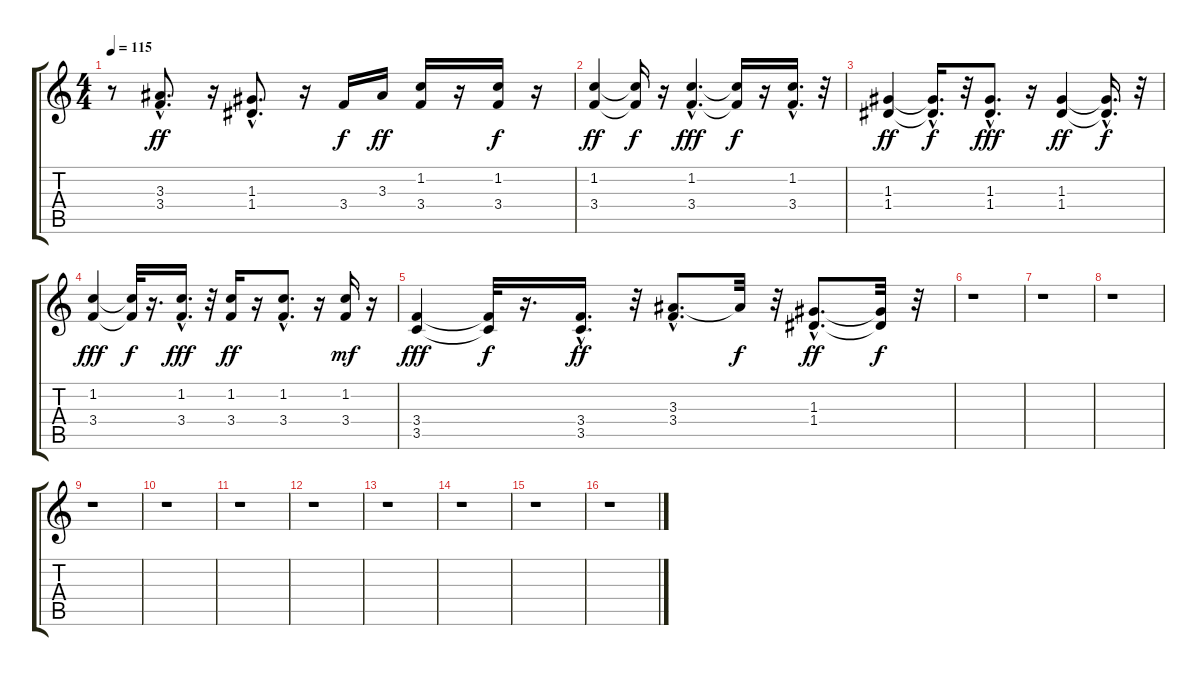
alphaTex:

\track "" {instrument overdrivenguitar}
\staff {score tabs}
\tuning (E4 B3 G3 D3 A2 E2) {hide}
\ts (4 4)
\tempo 115
\clef g2
\ks c
r.8{dy f} (3.3{hac} 3.4{hac}).8{d dy ff} r.16 (1.3{hac} 1.4).8{d} r.16 3.4.16{dy f} 3.3.16{dy ff} (1.2 3.4).16 r.16 (1.2 3.4).16{dy f} r.16 |
(1.2 3.4).4{dy ff} (1.2{t} 3.4{t}).16{dy f} r.16 (1.2{hac} 3.4{hac}).4{d dy fff} (1.2{t} 3.4{t}).16{dy f} r.16 (1.2{hac} 3.4).16{d} r.32 |
(1.3 1.4).4{dy ff} (1.3{hac t} 1.4{t}).16{d dy f} r.32 (1.3{hac} 1.4{hac}).8{d dy fff} r.16 (1.3 1.4).4{dy ff} (1.3{hac t} 1.4{hac t}).16{d dy f} r.32 |
(1.2 3.4).4{dy fff} (1.2{t} 3.4{t}).32{dy f} r.16{d} (1.2{hac} 3.4{hac}).16{d dy fff} r.32 (1.2 3.4).16{dy ff} r.16 (1.2{hac} 3.4{hac}).8{d} r.16 (1.2 3.4).16{dy mf} r.16 |
(3.4 3.5).4{dy fff} (3.4{t} 3.5{t}).32{dy f} r.16{d} (3.4{hac} 3.5).16{d dy ff} r.32 (3.3{hac} 3.4{hac}).8{d} 3.3{t}.32{dy f} r.32 (1.3{hac} 1.4{hac}).8{d dy ff} (1.3{t} 1.4{t}).32{dy f} r.32 |
r.1 |
r.1 |
r.1 |
r.1 |
r.1 |
r.1 |
r.1 |
r.1 |
r.1 |
r.1 |
r.1
